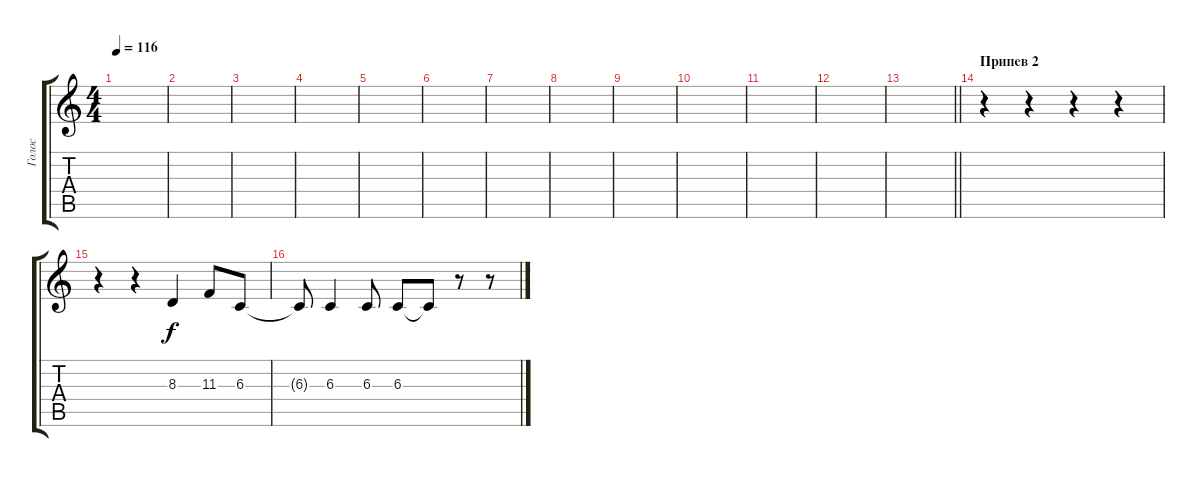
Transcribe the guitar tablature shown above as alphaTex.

\track ("Голос" "Голос") {instrument cello}
\staff {score tabs}
\tuning (Eb4 Bb3 Gb3 Db3 Ab2 Eb2) {hide}
\ts (4 4)
\tempo 116
\clef g2
\ks c
|
|
|
|
|
|
|
|
|
|
|
|
\barLineRight lightlight
|
\section ("" "Припев 2")
r.4 r.4 r.4 r.4 |
r.4 r.4 8.3.4 11.3.8 6.3.8 |
6.3{t}.8 6.3.4 6.3.8 6.3.8 6.3{t}.8 r.8 r.8
